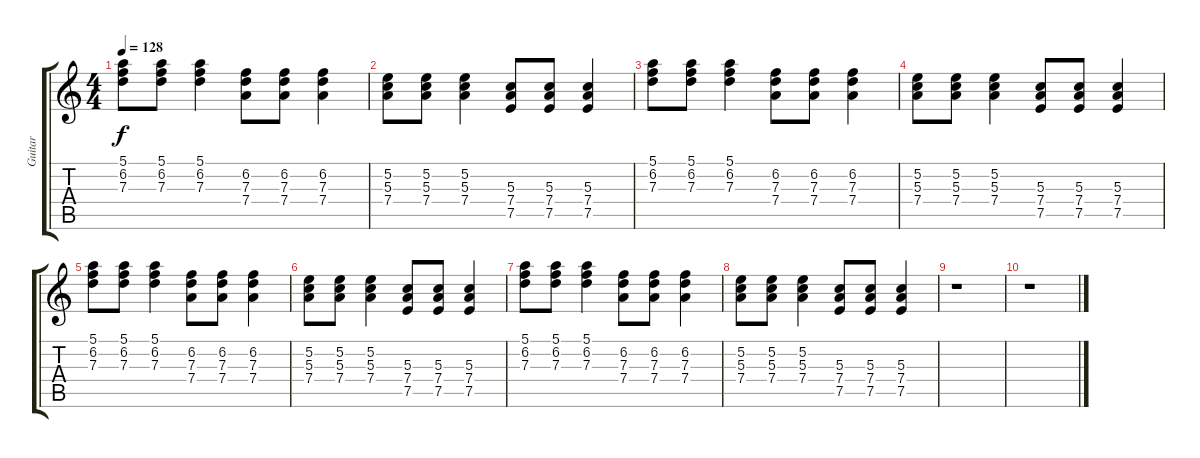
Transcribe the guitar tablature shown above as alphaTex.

\track ("Guitar" "Guitar") {instrument electricguitarclean}
\staff {score tabs}
\tuning (E4 B3 G3 D3 A2 E2) {hide}
\ts (4 4)
\tempo 128
\clef g2
\ks c
(5.1 6.2 7.3).8{dy f} (5.1 6.2 7.3).8 (5.1 6.2 7.3).4 (6.2 7.3 7.4).8 (6.2 7.3 7.4).8 (6.2 7.3 7.4).4 |
(5.2 5.3 7.4).8 (5.2 5.3 7.4).8 (5.2 5.3 7.4).4 (5.3 7.4 7.5).8 (5.3 7.4 7.5).8 (5.3 7.4 7.5).4 |
(5.1 6.2 7.3).8 (5.1 6.2 7.3).8 (5.1 6.2 7.3).4 (6.2 7.3 7.4).8 (6.2 7.3 7.4).8 (6.2 7.3 7.4).4 |
(5.2 5.3 7.4).8 (5.2 5.3 7.4).8 (5.2 5.3 7.4).4 (5.3 7.4 7.5).8 (5.3 7.4 7.5).8 (5.3 7.4 7.5).4 |
(5.1 6.2 7.3).8 (5.1 6.2 7.3).8 (5.1 6.2 7.3).4 (6.2 7.3 7.4).8 (6.2 7.3 7.4).8 (6.2 7.3 7.4).4 |
(5.2 5.3 7.4).8 (5.2 5.3 7.4).8 (5.2 5.3 7.4).4 (5.3 7.4 7.5).8 (5.3 7.4 7.5).8 (5.3 7.4 7.5).4 |
(5.1 6.2 7.3).8 (5.1 6.2 7.3).8 (5.1 6.2 7.3).4 (6.2 7.3 7.4).8 (6.2 7.3 7.4).8 (6.2 7.3 7.4).4 |
(5.2 5.3 7.4).8 (5.2 5.3 7.4).8 (5.2 5.3 7.4).4 (5.3 7.4 7.5).8 (5.3 7.4 7.5).8 (5.3 7.4 7.5).4 |
r.1 |
r.1
